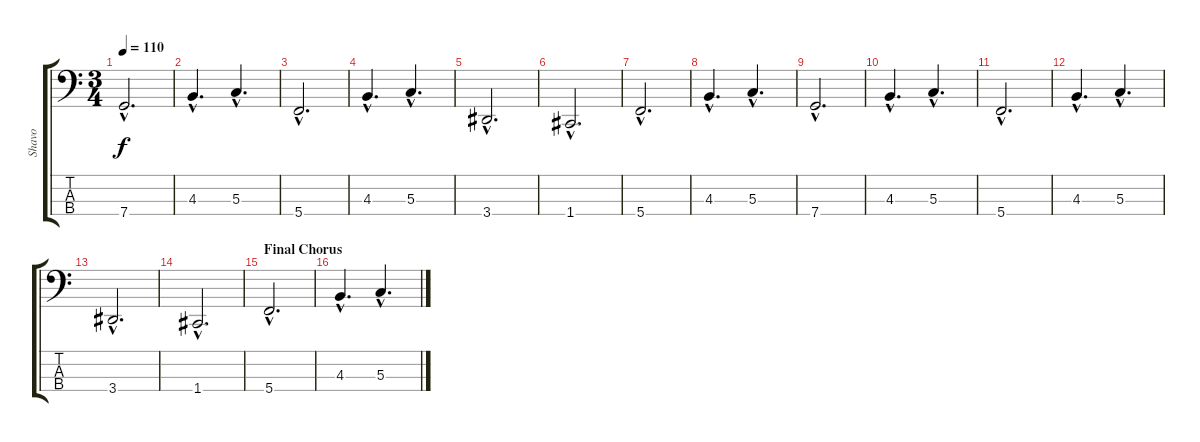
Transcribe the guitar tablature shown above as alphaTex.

\track ("Shavo" "Shavo") {instrument electricbassfinger}
\staff {score tabs}
\tuning (F2 C2 G1 C1) {hide}
\ts (3 4)
\tempo 110
\clef f4
\ks c
7.4{hac}.2{d dy f} |
4.3{hac}.4{d} 5.3{hac}.4{d} |
5.4{hac}.2{d} |
4.3{hac}.4{d} 5.3{hac}.4{d} |
3.4{hac}.2{d} |
1.4{hac}.2{d} |
5.4{hac}.2{d} |
4.3{hac}.4{d} 5.3{hac}.4{d} |
7.4{hac}.2{d} |
4.3{hac}.4{d} 5.3{hac}.4{d} |
5.4{hac}.2{d} |
4.3{hac}.4{d} 5.3{hac}.4{d} |
3.4{hac}.2{d} |
1.4{hac}.2{d} |
\section ("" "Final Chorus")
5.4{hac}.2{d} |
4.3{hac}.4{d} 5.3{hac}.4{d}
